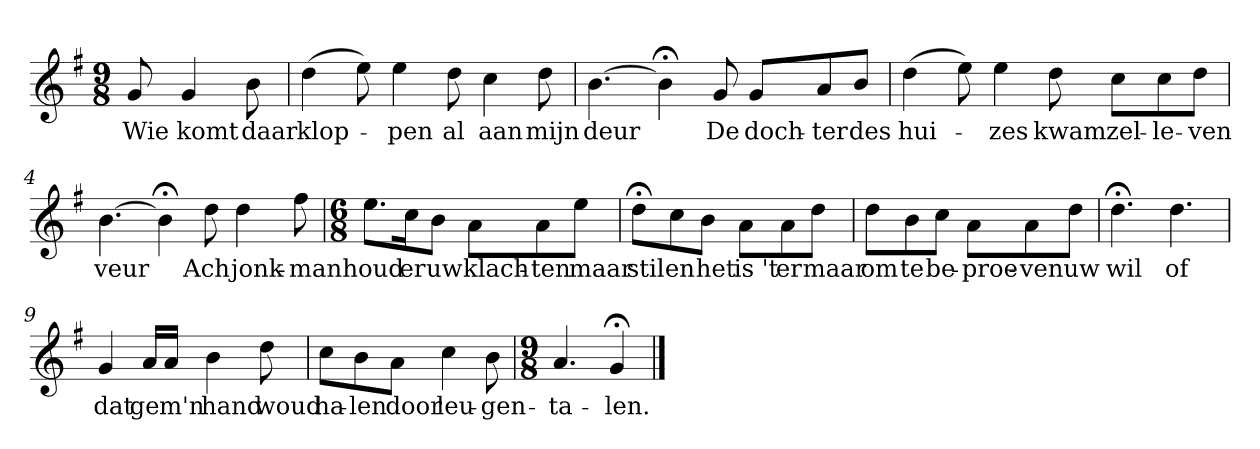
**kern	**text
*part1	*part1
*staff1	*staff1
*k[f#]	*
*G:	*
*M9/8	*
*MM120	*
=	=
8g	Wie
4g	komt
8b	daar
=1	=1
(4dd	klop-
8ee)	.
4ee	-pen
8dd	al
4cc	aan
8dd	mijn
=2	=2
[4.b	deur
4b;<]	.
8g	De
8gL	doch-
8a	-ter
8bJ	des
=3	=3
(4dd	hui-
8ee)	.
4ee	-zes
8dd	kwam
8ccL	zel-
8cc	-le-
8ddJ	-ven
=4	=4
[4.b	veur
4b;<]	.
8dd	Ach
4dd	jonk-
8ff#	-man
=5	=5
*M6/8	*
8.eeL	houd
16ccK	er
8bJ	uw
8aL	klach-
8a	-ten
8eeJ	maar
=6	=6
8dd;<L	stil
8cc	en
8bJ	het
8aL	is 't
8a	er
8ddJ	maar
=7	=7
8ddL	om
8b	te
8ccJ	be-
8aL	-proe-
8a	-ven
8ddJ	uw
=8	=8
4.dd;<	wil
4.dd	of
=9	=9
4g	dat
16aLL	ge
16aJJ	m'n
4b	hand
8dd	woud
=10	=10
8ccL	ha-
8b	-len
8aJ	door
4cc	leu-
8b	-gen-
=11	=11
*M9/8	*
4.a	-ta-
4g;<	-len.
==	==
*-	*-
